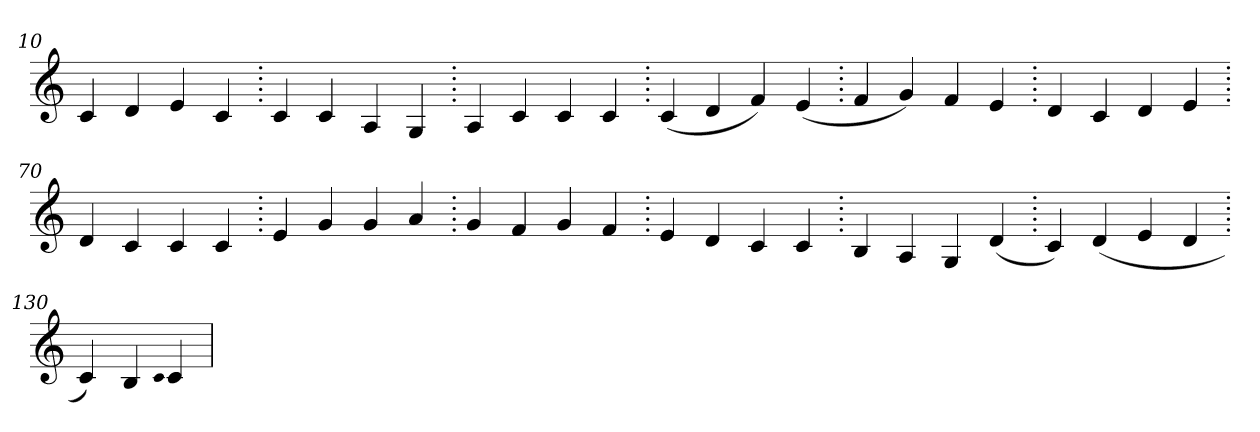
**kern
*part1
*staff1
*clefG2
=10.
4c
4d
4e
4c
=20.
4c
4c
4A
4G
=30.
4A
4c
4c
4c
=40.
(>4c
4d
4f)
(>4e
=50.
4f
4g)
4f
4e
=60.
4d
4c
4d
4e
=70.
4d
4c
4c
4c
=80.
4e
4g
4g
4a
=90.
4g
4f
4g
4f
=100.
4e
4d
4c
4c
=110.
4B
4A
4G
(>4d
=120.
4c)
(>4d
4e
4d
=130.
4c)
4B
qqc
4c
=
*-
